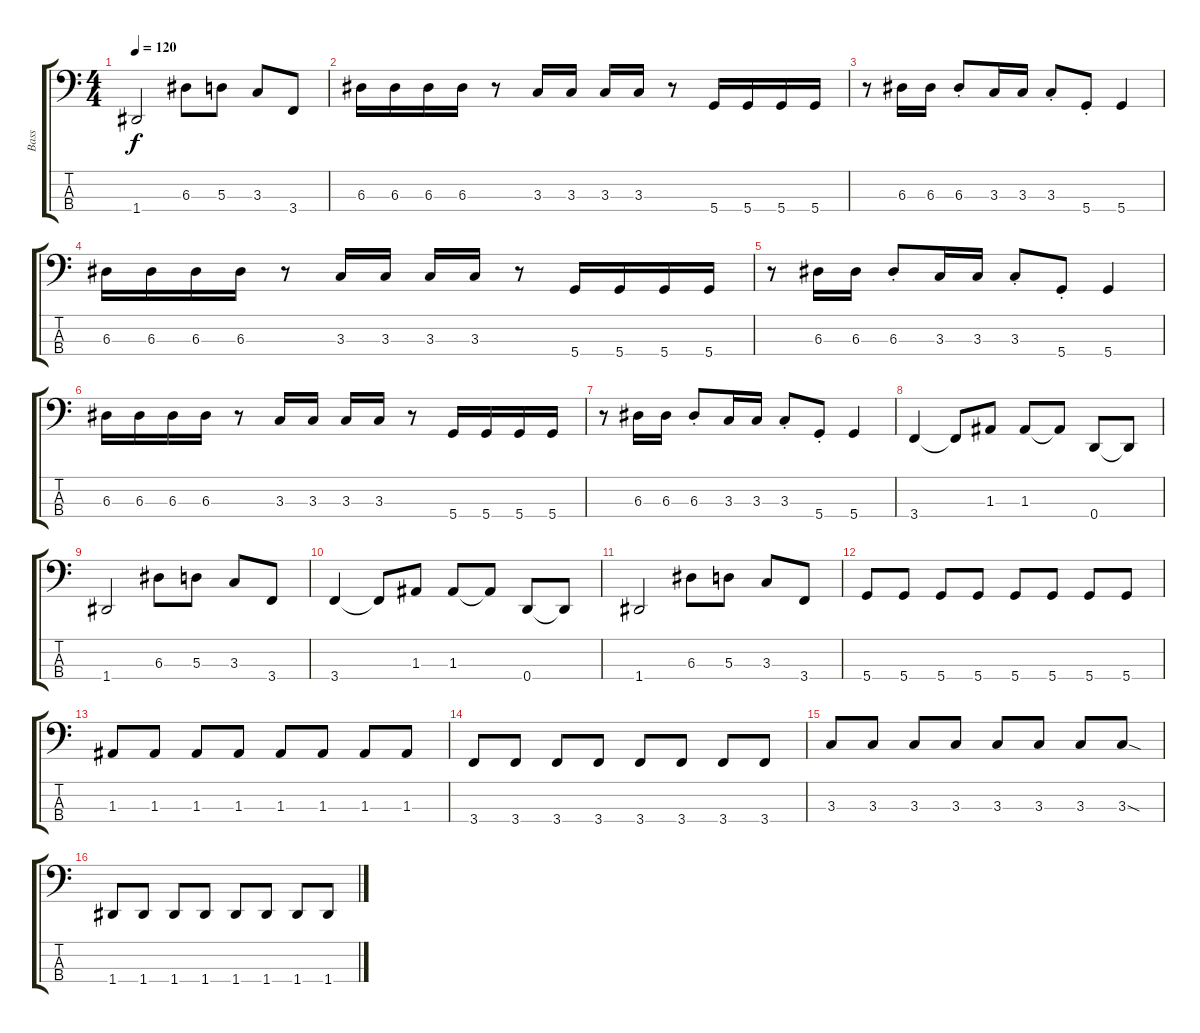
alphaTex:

\track ("Bass" "Bass") {instrument electricbassfinger}
\staff {score tabs}
\tuning (G2 D2 A1 D1) {hide}
\ts (4 4)
\tempo 120
\clef f4
\ks c
1.4.2{dy f} 6.3.8 5.3.8 3.3.8 3.4.8 |
6.3.16 6.3.16 6.3.16 6.3.16 r.8 3.3.16 3.3.16 3.3.16 3.3.16 r.8 5.4.16 5.4.16 5.4.16 5.4.16 |
r.8 6.3.16 6.3.16 6.3{st}.8 3.3.16 3.3.16 3.3{st}.8 5.4{st}.8 5.4.4 |
6.3.16 6.3.16 6.3.16 6.3.16 r.8 3.3.16 3.3.16 3.3.16 3.3.16 r.8 5.4.16 5.4.16 5.4.16 5.4.16 |
r.8 6.3.16 6.3.16 6.3{st}.8 3.3.16 3.3.16 3.3{st}.8 5.4{st}.8 5.4.4 |
6.3.16 6.3.16 6.3.16 6.3.16 r.8 3.3.16 3.3.16 3.3.16 3.3.16 r.8 5.4.16 5.4.16 5.4.16 5.4.16 |
r.8 6.3.16 6.3.16 6.3{st}.8 3.3.16 3.3.16 3.3{st}.8 5.4{st}.8 5.4.4 |
3.4.4 3.4{t}.8 1.3.8 1.3.8 1.3{t}.8 0.4.8 0.4{t}.8 |
1.4.2 6.3.8 5.3.8 3.3.8 3.4.8 |
3.4.4 3.4{t}.8 1.3.8 1.3.8 1.3{t}.8 0.4.8 0.4{t}.8 |
1.4.2 6.3.8 5.3.8 3.3.8 3.4.8 |
5.4.8 5.4.8 5.4.8 5.4.8 5.4.8 5.4.8 5.4.8 5.4.8 |
1.3.8 1.3.8 1.3.8 1.3.8 1.3.8 1.3.8 1.3.8 1.3.8 |
3.4.8 3.4.8 3.4.8 3.4.8 3.4.8 3.4.8 3.4.8 3.4.8 |
3.3.8 3.3.8 3.3.8 3.3.8 3.3.8 3.3.8 3.3.8 3.3{sod}.8 |
1.4.8 1.4.8 1.4.8 1.4.8 1.4.8 1.4.8 1.4.8 1.4.8
